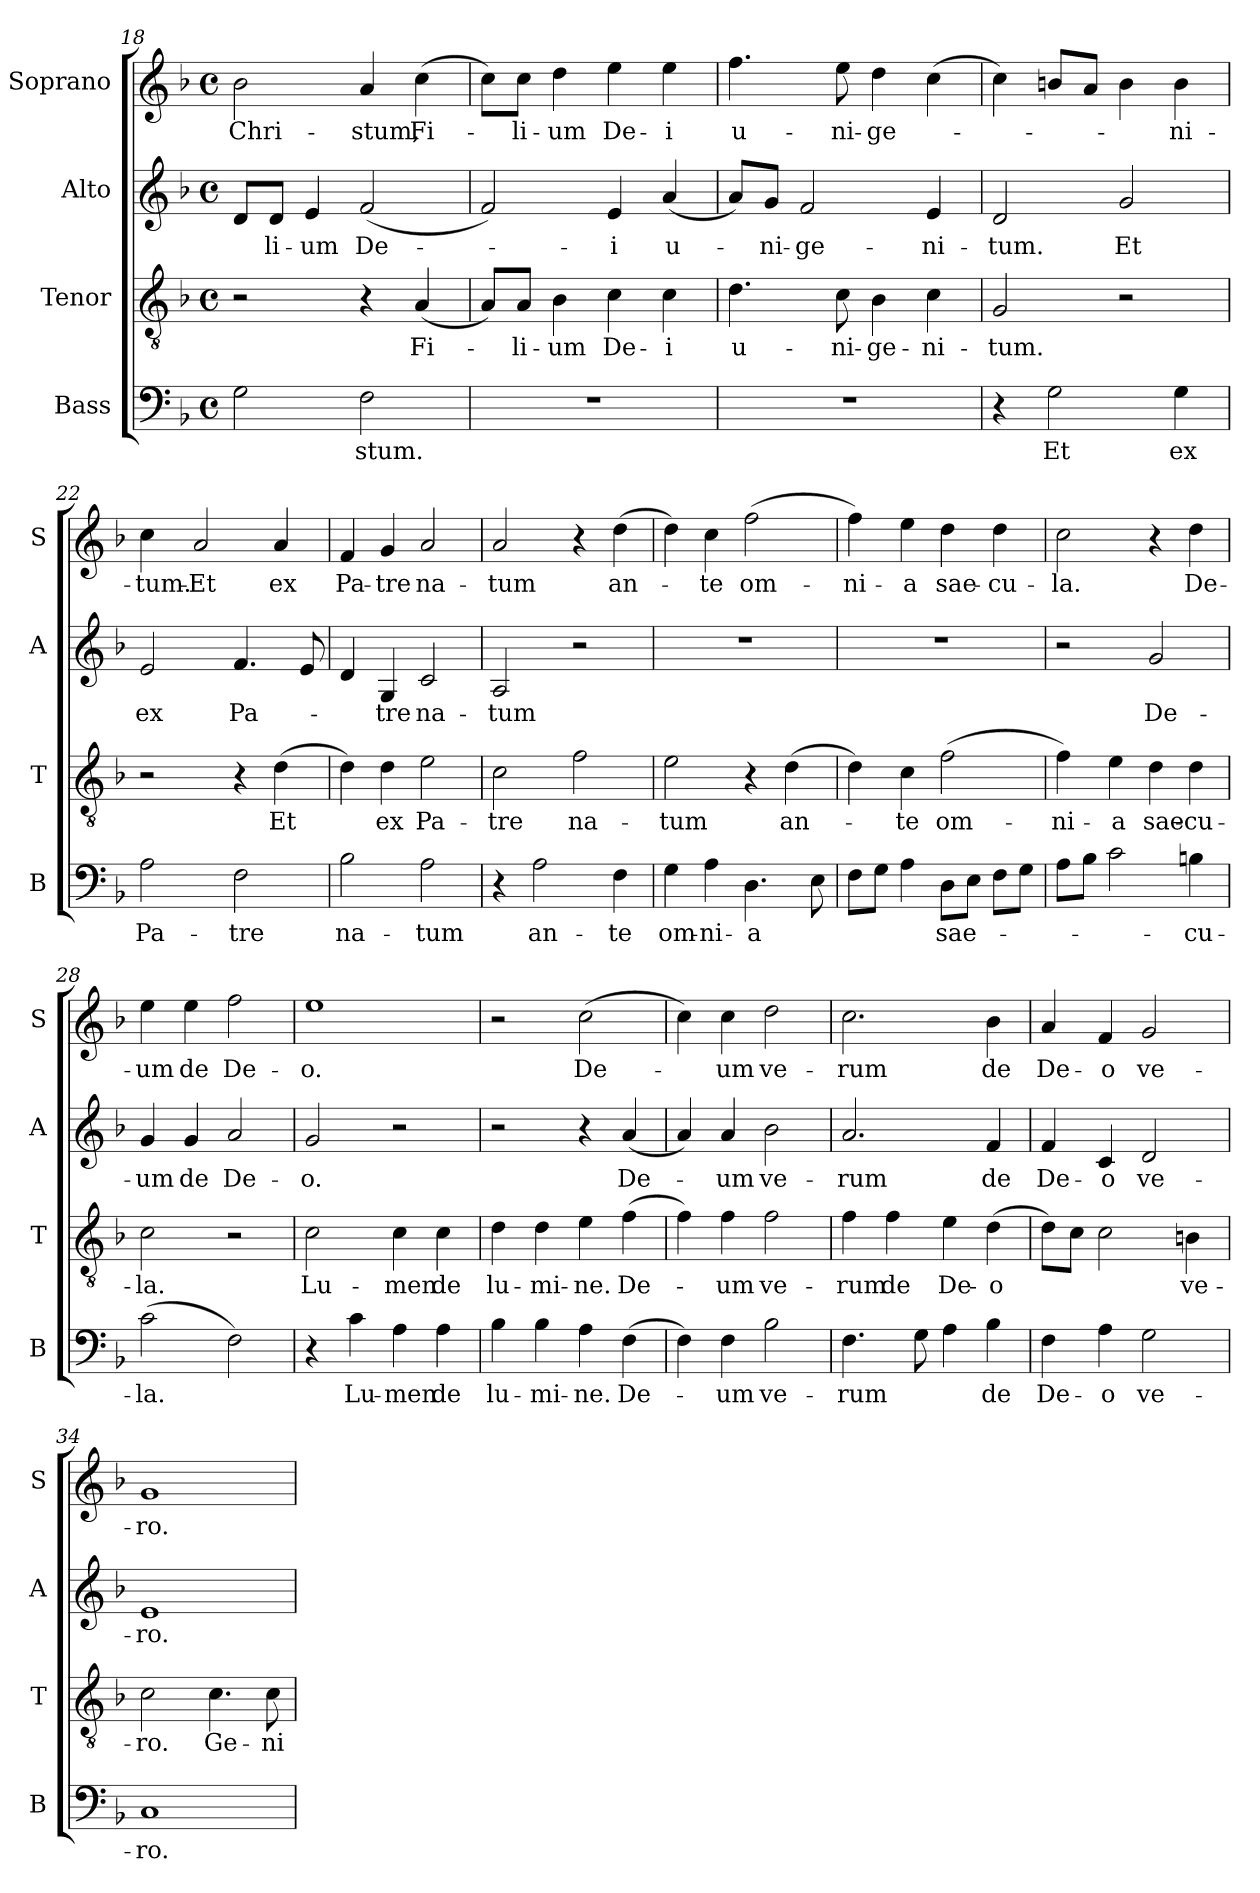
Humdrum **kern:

**kern	**text	**kern	**text	**kern	**text	**kern	**text
*part4	*part4	*part3	*part3	*part2	*part2	*part1	*part1
*staff4	*staff4	*staff3	*staff3	*staff2	*staff2	*staff1	*staff1
*I"Bass	*	*I"Tenor	*	*I"Alto	*	*I"Soprano	*
*I'B	*	*I'T	*	*I'A	*	*I'S	*
*clefF4	*	*clefGv2	*	*clefG2	*	*clefG2	*
*k[b-]	*	*k[b-]	*	*k[b-]	*	*k[b-]	*
*F:	*	*F:	*	*F:	*	*F:	*
*M4/4	*	*M4/4	*	*M4/4	*	*M4/4	*
*met(c)	*	*met(c)	*	*met(c)	*	*met(c)	*
=18	=18	=18	=18	=18	=18	=18	=18
2G\	.	2r	.	8d/L	.	2b-\	Chri-
.	.	.	.	8d/J	-li-	.	.
.	.	.	.	4e/	-um	.	.
2F\	-stum.	4r	.	(2f/	De-	4a/	-stum,
.	.	(4A/	Fi-	.	.	(4cc\	Fi-
!!LO:PB:g=z
=19	=19	=19	=19	=19	=19	=19	=19
1r	.	8A/L)	.	2f/)	.	8cc\L)	.
.	.	8A/J	-li-	.	.	8cc\J	-li-
.	.	4B-\	-um	.	.	4dd\	-um
.	.	4c\	De-	4e/	-i	4ee\	De-
.	.	4c\	-i	(4a/	u-	4ee\	-i
=20	=20	=20	=20	=20	=20	=20	=20
1r	.	4.d\	u-	8a/L)	.	4.ff\	u-
.	.	.	.	8g/J	-ni-	.	.
.	.	.	.	2f/	-ge-	.	.
.	.	8c\	-ni-	.	.	8ee\	-ni-
.	.	4B-\	-ge-	.	.	4dd\	-ge-
.	.	4c\	-ni-	4e/	-ni-	(4cc\	.
=21	=21	=21	=21	=21	=21	=21	=21
4r	.	2G/	-tum.	2d/	-tum.	4cc\)	.
2G\	Et	.	.	.	.	8bn/L	.
.	.	.	.	.	.	8a/J	.
.	.	2r	.	2g/	Et	4b\	.
4G\	ex	.	.	.	.	4b\	-ni-
=22	=22	=22	=22	=22	=22	=22	=22
2A\	Pa-	2r	.	2e/	ex	4cc\	-tum.-
.	.	.	.	.	.	2a/	-Et
2F\	-tre	4r	.	4.f/	Pa-	.	.
.	.	(4d\	Et	.	.	4a/	ex
.	.	.	.	8e/	.	.	.
=23	=23	=23	=23	=23	=23	=23	=23
2B-\	na-	4d\)	.	4d/	.	4f/	Pa-
.	.	4d\	ex	4G/	-tre	4g/	-tre
2A\	-tum	2e\	Pa-	2c/	na-	2a/	na-
=24	=24	=24	=24	=24	=24	=24	=24
4r	.	2c\	-tre	2A/	-tum	2a/	-tum
2A\	an-	.	.	.	.	.	.
.	.	2f\	na-	2r	.	4r	.
4F\	-te	.	.	.	.	(4dd\	an-
!!LO:LB:g=z
=25	=25	=25	=25	=25	=25	=25	=25
4G\	om-	2e\	-tum	1r	.	4dd\)	.
4A\	-ni-	.	.	.	.	4cc\	-te
4.D\	-a	4r	.	.	.	(2ff\	om-
.	.	(4d\	an-	.	.	.	.
8E\	.	.	.	.	.	.	.
=26	=26	=26	=26	=26	=26	=26	=26
8F\L	.	4d\)	.	1r	.	4ff\)	-ni-
8G\J	.	.	.	.	.	.	.
4A\	.	4c\	-te	.	.	4ee\	-a
8D\L	sae-	(2f\	om-	.	.	4dd\	sae-
8E\J	.	.	.	.	.	.	.
8F\L	.	.	.	.	.	4dd\	-cu-
8G\J	.	.	.	.	.	.	.
=27	=27	=27	=27	=27	=27	=27	=27
8A\L	.	4f\)	-ni-	2r	.	2cc\	-la.
8B-\J	.	.	.	.	.	.	.
2c\	.	4e\	-a	.	.	.	.
.	.	4d\	sae-	2g/	De-	4r	.
4Bn\	-cu-	4d\	-cu-	.	.	4dd\	De-
=28	=28	=28	=28	=28	=28	=28	=28
(<2c\	-la.	2c\	-la.	4g/	-um	4ee\	-um
.	.	.	.	4g/	de	4ee\	de
2F\)	.	2r	.	2a/	De-	2ff\	De-
=29	=29	=29	=29	=29	=29	=29	=29
4r	.	2c\	Lu-	2g/	-o.	1ee	-o.
4c\	Lu-	.	.	.	.	.	.
4A\	-men	4c\	-men	2r	.	.	.
4A\	de	4c\	de	.	.	.	.
=30	=30	=30	=30	=30	=30	=30	=30
4B-\	lu-	4d\	lu-	2r	.	2r	.
4B-\	-mi-	4d\	-mi-	.	.	.	.
4A\	-ne.	4e\	-ne.	4r	.	(2cc\	De-
(4F\	De-	(4f\	De-	(4a/	De-	.	.
!!LO:LB:g=z
=31	=31	=31	=31	=31	=31	=31	=31
4F\)	.	4f\)	.	4a/)	.	4cc\)	.
4F\	-um	4f\	-um	4a/	-um	4cc\	-um
2B-\	ve-	2f\	ve-	2b-\	ve-	2dd\	ve-
=32	=32	=32	=32	=32	=32	=32	=32
4.F\	-rum	4f\	-rum	2.a/	-rum	2.cc\	-rum
.	.	4f\	de	.	.	.	.
8G\	.	.	.	.	.	.	.
4A\	.	4e\	De-	.	.	.	.
4B-\	de	(4d\	-o	4f/	de	4b-\	de
=33	=33	=33	=33	=33	=33	=33	=33
4F\	De-	8d\L)	.	4f/	De-	4a/	De-
.	.	8c\J	.	.	.	.	.
4A\	-o	2c\	.	4c/	-o	4f/	-o
2G\	ve-	.	.	2d/	ve-	2g/	ve-
.	.	4Bn\	ve-	.	.	.	.
=34	=34	=34	=34	=34	=34	=34	=34
1C	-ro.	2c\	-ro.	1e	-ro.	1g	-ro.
.	.	4.c\	Ge-	.	.	.	.
.	.	8c\	-ni-	.	.	.	.
=	=	=	=	=	=	=	=
*-	*-	*-	*-	*-	*-	*-	*-
